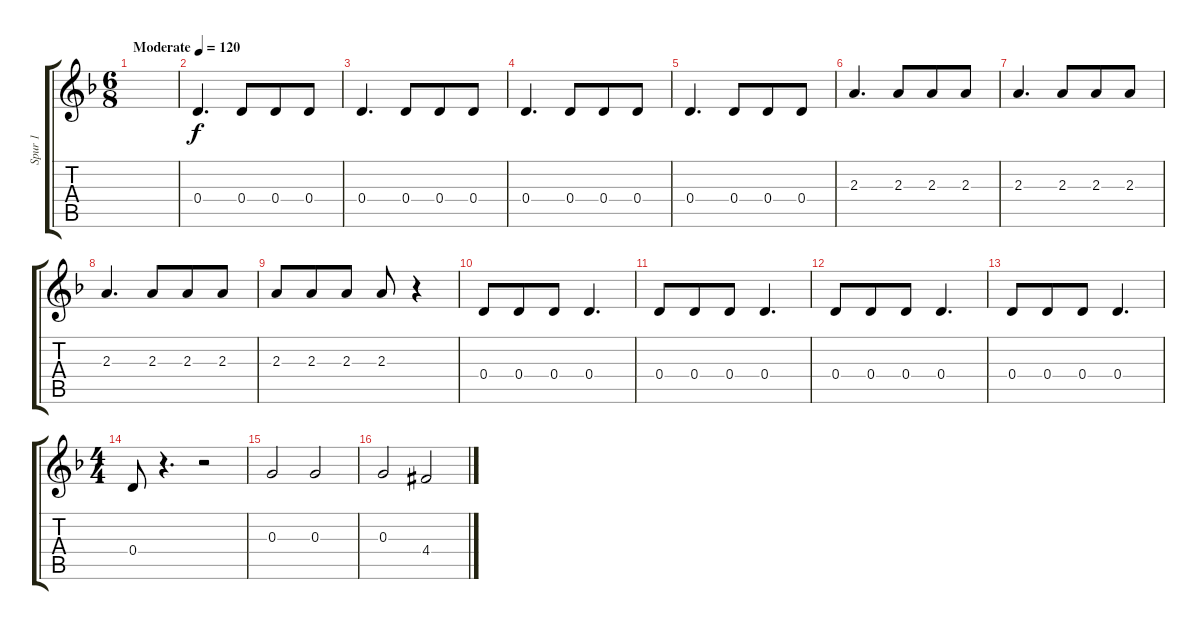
\track ("Spur 1" "Spur 1") {instrument acousticguitarsteel}
\staff {score tabs}
\tuning (E4 B3 G3 D3 A2 E2) {hide}
\ts (6 8)
\tempo (120 "Moderate")
\clef g2
\ks f
|
0.4.4{d} 0.4.8 0.4.8 0.4.8 |
0.4.4{d} 0.4.8 0.4.8 0.4.8 |
0.4.4{d} 0.4.8 0.4.8 0.4.8 |
0.4.4{d} 0.4.8 0.4.8 0.4.8 |
2.3.4{d} 2.3.8 2.3.8 2.3.8 |
2.3.4{d} 2.3.8 2.3.8 2.3.8 |
2.3.4{d} 2.3.8 2.3.8 2.3.8 |
2.3.8 2.3.8 2.3.8 2.3.8 r.4 |
0.4.8 0.4.8 0.4.8 0.4.4{d} |
0.4.8 0.4.8 0.4.8 0.4.4{d} |
0.4.8 0.4.8 0.4.8 0.4.4{d} |
0.4.8 0.4.8 0.4.8 0.4.4{d} |
\ts (4 4)
0.4.8 r.4{d} r.2 |
0.3.2 0.3.2 |
0.3.2 4.4{acc #}.2
